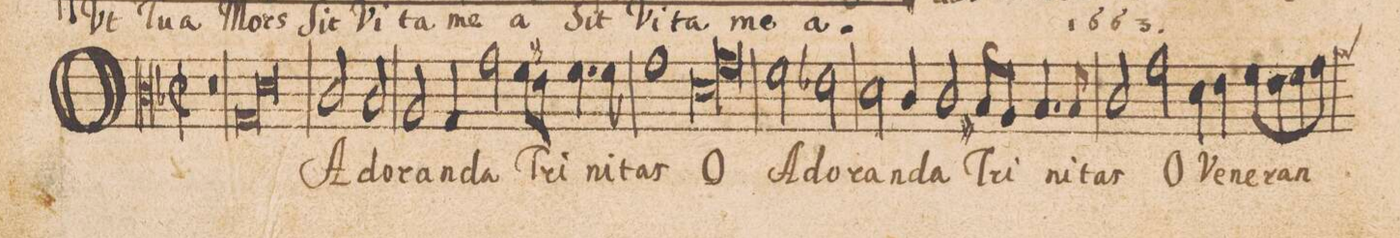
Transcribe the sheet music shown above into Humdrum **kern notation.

**kern	**text
*I"[Canto]	*
*clefC3	*
*k[b-]	*
*met(C|)	*
*M2/1	*
0r	.
=2-	=2-
*lig	*
1G/	O
1d\	.
*Xlig	*
=3-	=3-
2c/	A-
2B-/	-do-
2A/	-ran-
4G/	-da
*2\right	*
2g\	Tri-
=4-	=4-
8f#X\L	.
8e\J	.
4.f#\	.
8f#\	-ni-
1g\	-tas
=5-	=5-
*lig	*
1d\	O
1g\	.
*Xlig	*
=6-	=6-
2f\	A-
2e-X\	-do-
2d\	-ran-
4c/	-da
2c/	Tri-
=7-	=7-
8Bn/L	.
8A/J	.
4.B/	.
8B/	-ni-
2c/	-tas
2g\	O
=8-	=8-
4d\	Ve-
4e\	-ne-
8f\L	-ran-
8e\	.
8f\	.
*custos:a	*
8g\J	.
*-	*-
